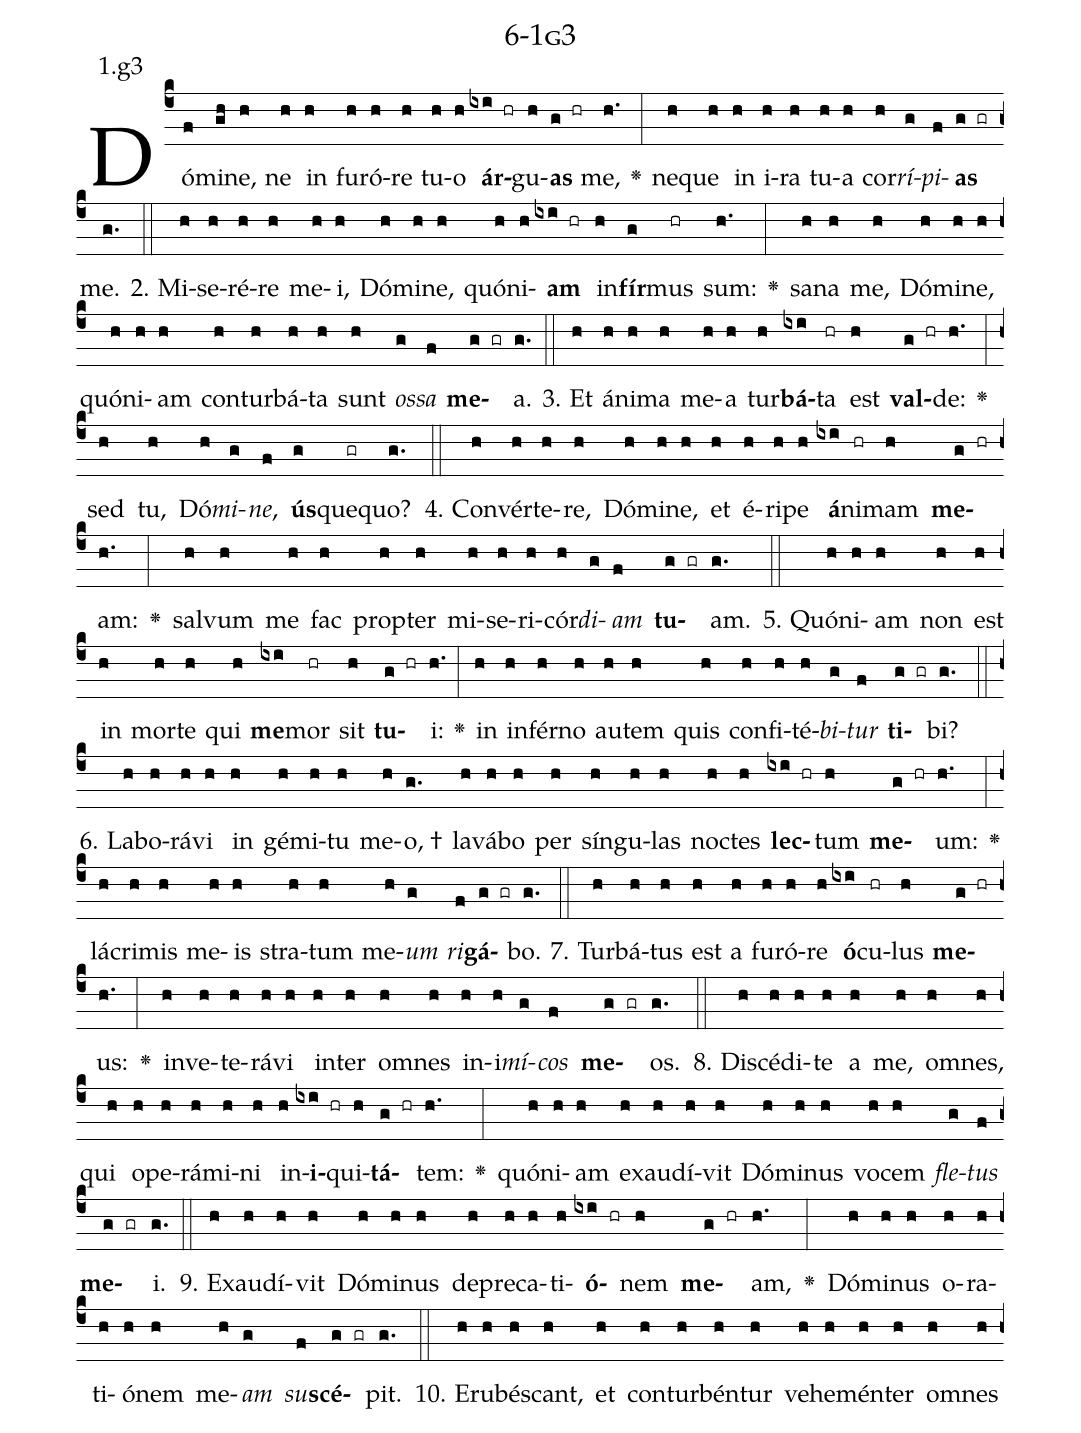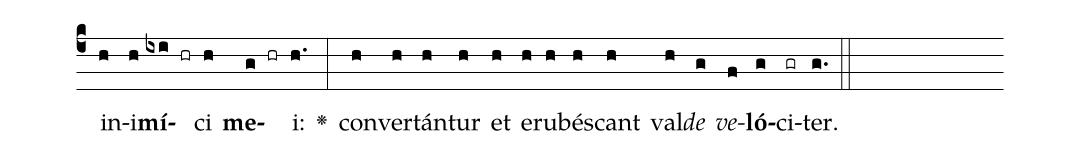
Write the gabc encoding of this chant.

name: 6-1g3;
annotation: 1.g3;
%%
(c4)Dó(f)mi(gh)ne,(h) ne(h) in(h) fu(h)ró(h)re(h) tu(h)o(h) <b>ár</b>(ixi hr)gu(h)<b>as</b>(g hr) me,(h.) <v>\greheightstar</v>(:) ne(h)que(h) in(h) i(h)ra(h) tu(h)a(h) cor(h)<i>rí</i>(g)<i>pi</i>(f)<b>as</b>(g gr) me.(g.) (::)
2. Mi(h)se(h)ré(h)re(h) me(h)i,(h) Dó(h)mi(h)ne,(h) quón(h)i(h)<b>am</b>(ixi hr) in(h)<b>fír</b>(g)mus(hr) sum:(h.) <v>\greheightstar</v>(:) sa(h)na(h) me,(h) Dó(h)mi(h)ne,(h) quón(h)i(h)am(h) con(h)tur(h)bá(h)ta(h) sunt(h) <i>os</i>(g)<i>sa</i>(f) <b>me</b>(g gr)a.(g.) (::)
3. Et(h) á(h)ni(h)ma(h) me(h)a(h) tur(h)<b>bá</b>(ixi)ta(hr) est(h) <b>val</b>(g hr)de:(h.) <v>\greheightstar</v>(:) sed(h) tu,(h) Dó(h)<i>mi</i>(g)<i>ne</i>,(f) <b>ús</b>(g)que(gr)quo?(g.) (::)
4. Con(h)vér(h)te(h)re,(h) Dó(h)mi(h)ne,(h) et(h) é(h)ri(h)pe(h) <b>á</b>(ixi)ni(hr)mam(h) <b>me</b>(g hr)am:(h.) <v>\greheightstar</v>(:) sal(h)vum(h) me(h) fac(h) prop(h)ter(h) mi(h)se(h)ri(h)cór(h)<i>di</i>(g)<i>am</i>(f) <b>tu</b>(g gr)am.(g.) (::)
5. Quón(h)i(h)am(h) non(h) est(h) in(h) mor(h)te(h) qui(h) <b>me</b>(ixi)mor(hr) sit(h) <b>tu</b>(g hr)i:(h.) <v>\greheightstar</v>(:) in(h) in(h)fér(h)no(h) au(h)tem(h) quis(h) con(h)fi(h)té(h)<i>bi</i>(g)<i>tur</i>(f) <b>ti</b>(g gr)bi?(g.) (::)
6. La(h)bo(h)rá(h)vi(h) in(h) gé(h)mi(h)tu(h) me(h)o, †(g.) la(h)vá(h)bo(h) per(h) sín(h)gu(h)las(h) noc(h)tes(h) <b>lec</b>(ixi hr)tum(h) <b>me</b>(g hr)um:(h.) <v>\greheightstar</v>(:) lá(h)cri(h)mis(h) me(h)is(h) stra(h)tum(h) me(h)<i>um</i>(g) <i>ri</i>(f)<b>gá</b>(g gr)bo.(g.) (::)
7. Tur(h)bá(h)tus(h) est(h) a(h) fu(h)ró(h)re(h) <b>ó</b>(ixi)cu(hr)lus(h) <b>me</b>(g hr)us:(h.) <v>\greheightstar</v>(:) in(h)ve(h)te(h)rá(h)vi(h) in(h)ter(h) om(h)nes(h) in(h)i(h)<i>mí</i>(g)<i>cos</i>(f) <b>me</b>(g gr)os.(g.) (::)
8. Di(h)scé(h)di(h)te(h) a(h) me,(h) om(h)nes,(h) qui(h) o(h)pe(h)rá(h)mi(h)ni(h) in(h)<b>i</b>(ixi hr)qui(h)<b>tá</b>(g hr)tem:(h.) <v>\greheightstar</v>(:) quón(h)i(h)am(h) ex(h)au(h)dí(h)vit(h) Dó(h)mi(h)nus(h) vo(h)cem(h) <i>fle</i>(g)<i>tus</i>(f) <b>me</b>(g gr)i.(g.) (::)
9. Ex(h)au(h)dí(h)vit(h) Dó(h)mi(h)nus(h) de(h)pre(h)ca(h)ti(h)<b>ó</b>(ixi hr)nem(h) <b>me</b>(g hr)am,(h.) <v>\greheightstar</v>(:) Dó(h)mi(h)nus(h) o(h)ra(h)ti(h)ó(h)nem(h) me(h)<i>am</i>(g) <i>su</i>(f)<b>scé</b>(g gr)pit.(g.) (::)
10. E(h)ru(h)bés(h)cant,(h) et(h) con(h)tur(h)bén(h)tur(h) ve(h)he(h)mén(h)ter(h) om(h)nes(h) in(h)i(h)<b>mí</b>(ixi hr)ci(h) <b>me</b>(g hr)i:(h.) <v>\greheightstar</v>(:) con(h)ver(h)tán(h)tur(h) et(h) e(h)ru(h)bés(h)cant(h) val(h)<i>de</i>(g) <i>ve</i>(f)<b>ló</b>(g)ci(gr)ter.(g.) (::)
